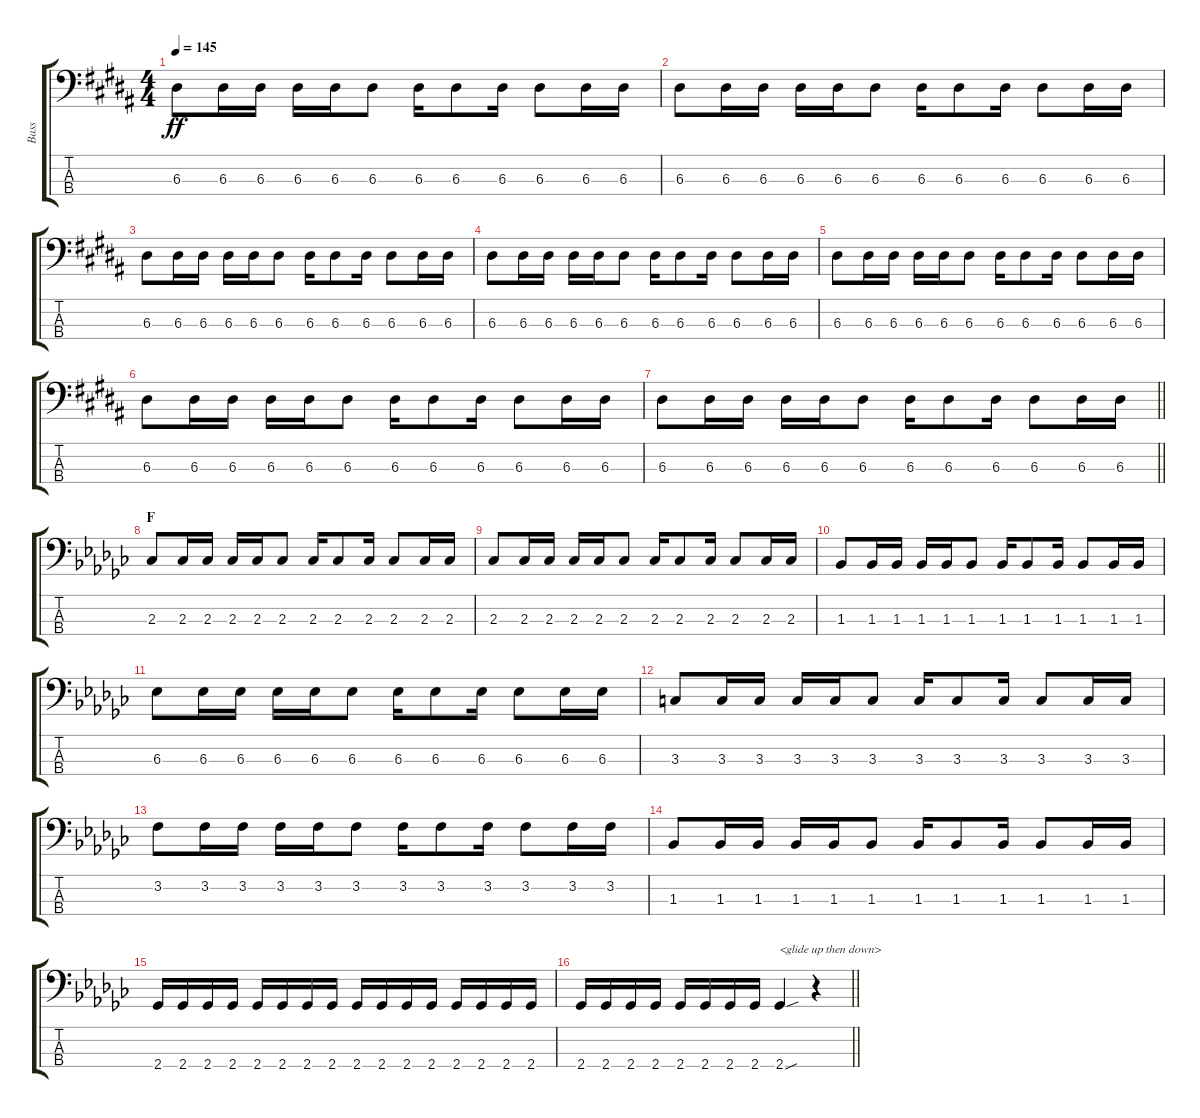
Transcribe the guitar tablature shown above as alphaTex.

\track ("Bass" "Bass") {instrument electricbasspick}
\staff {score tabs}
\tuning (G2 D2 A1 E1) {hide}
\ts (4 4)
\tempo 145
\clef f4
\ks b
6.3.8{dy ff} 6.3.16 6.3.16 6.3.16 6.3.16 6.3.8 6.3.16 6.3.8 6.3.16 6.3.8 6.3.16 6.3.16 |
6.3.8 6.3.16 6.3.16 6.3.16 6.3.16 6.3.8 6.3.16 6.3.8 6.3.16 6.3.8 6.3.16 6.3.16 |
6.3.8 6.3.16 6.3.16 6.3.16 6.3.16 6.3.8 6.3.16 6.3.8 6.3.16 6.3.8 6.3.16 6.3.16 |
6.3.8 6.3.16 6.3.16 6.3.16 6.3.16 6.3.8 6.3.16 6.3.8 6.3.16 6.3.8 6.3.16 6.3.16 |
6.3.8 6.3.16 6.3.16 6.3.16 6.3.16 6.3.8 6.3.16 6.3.8 6.3.16 6.3.8 6.3.16 6.3.16 |
6.3.8 6.3.16 6.3.16 6.3.16 6.3.16 6.3.8 6.3.16 6.3.8 6.3.16 6.3.8 6.3.16 6.3.16 |
\barLineRight lightlight
6.3.8 6.3.16 6.3.16 6.3.16 6.3.16 6.3.8 6.3.16 6.3.8 6.3.16 6.3.8 6.3.16 6.3.16 |
\section ("" "F")
\ks gb
2.3.8 2.3.16 2.3.16 2.3.16 2.3.16 2.3.8 2.3.16 2.3.8 2.3.16 2.3.8 2.3.16 2.3.16 |
2.3.8 2.3.16 2.3.16 2.3.16 2.3.16 2.3.8 2.3.16 2.3.8 2.3.16 2.3.8 2.3.16 2.3.16 |
1.3.8 1.3.16 1.3.16 1.3.16 1.3.16 1.3.8 1.3.16 1.3.8 1.3.16 1.3.8 1.3.16 1.3.16 |
6.3.8 6.3.16 6.3.16 6.3.16 6.3.16 6.3.8 6.3.16 6.3.8 6.3.16 6.3.8 6.3.16 6.3.16 |
3.3.8 3.3.16 3.3.16 3.3.16 3.3.16 3.3.8 3.3.16 3.3.8 3.3.16 3.3.8 3.3.16 3.3.16 |
3.2.8 3.2.16 3.2.16 3.2.16 3.2.16 3.2.8 3.2.16 3.2.8 3.2.16 3.2.8 3.2.16 3.2.16 |
1.3.8 1.3.16 1.3.16 1.3.16 1.3.16 1.3.8 1.3.16 1.3.8 1.3.16 1.3.8 1.3.16 1.3.16 |
2.4.16 2.4.16 2.4.16 2.4.16 2.4.16 2.4.16 2.4.16 2.4.16 2.4.16 2.4.16 2.4.16 2.4.16 2.4.16 2.4.16 2.4.16 2.4.16 |
\barLineRight lightlight
2.4.16 2.4.16 2.4.16 2.4.16 2.4.16 2.4.16 2.4.16 2.4.16 2.4{sou}.4{txt "<glide up then down>"} r.4
